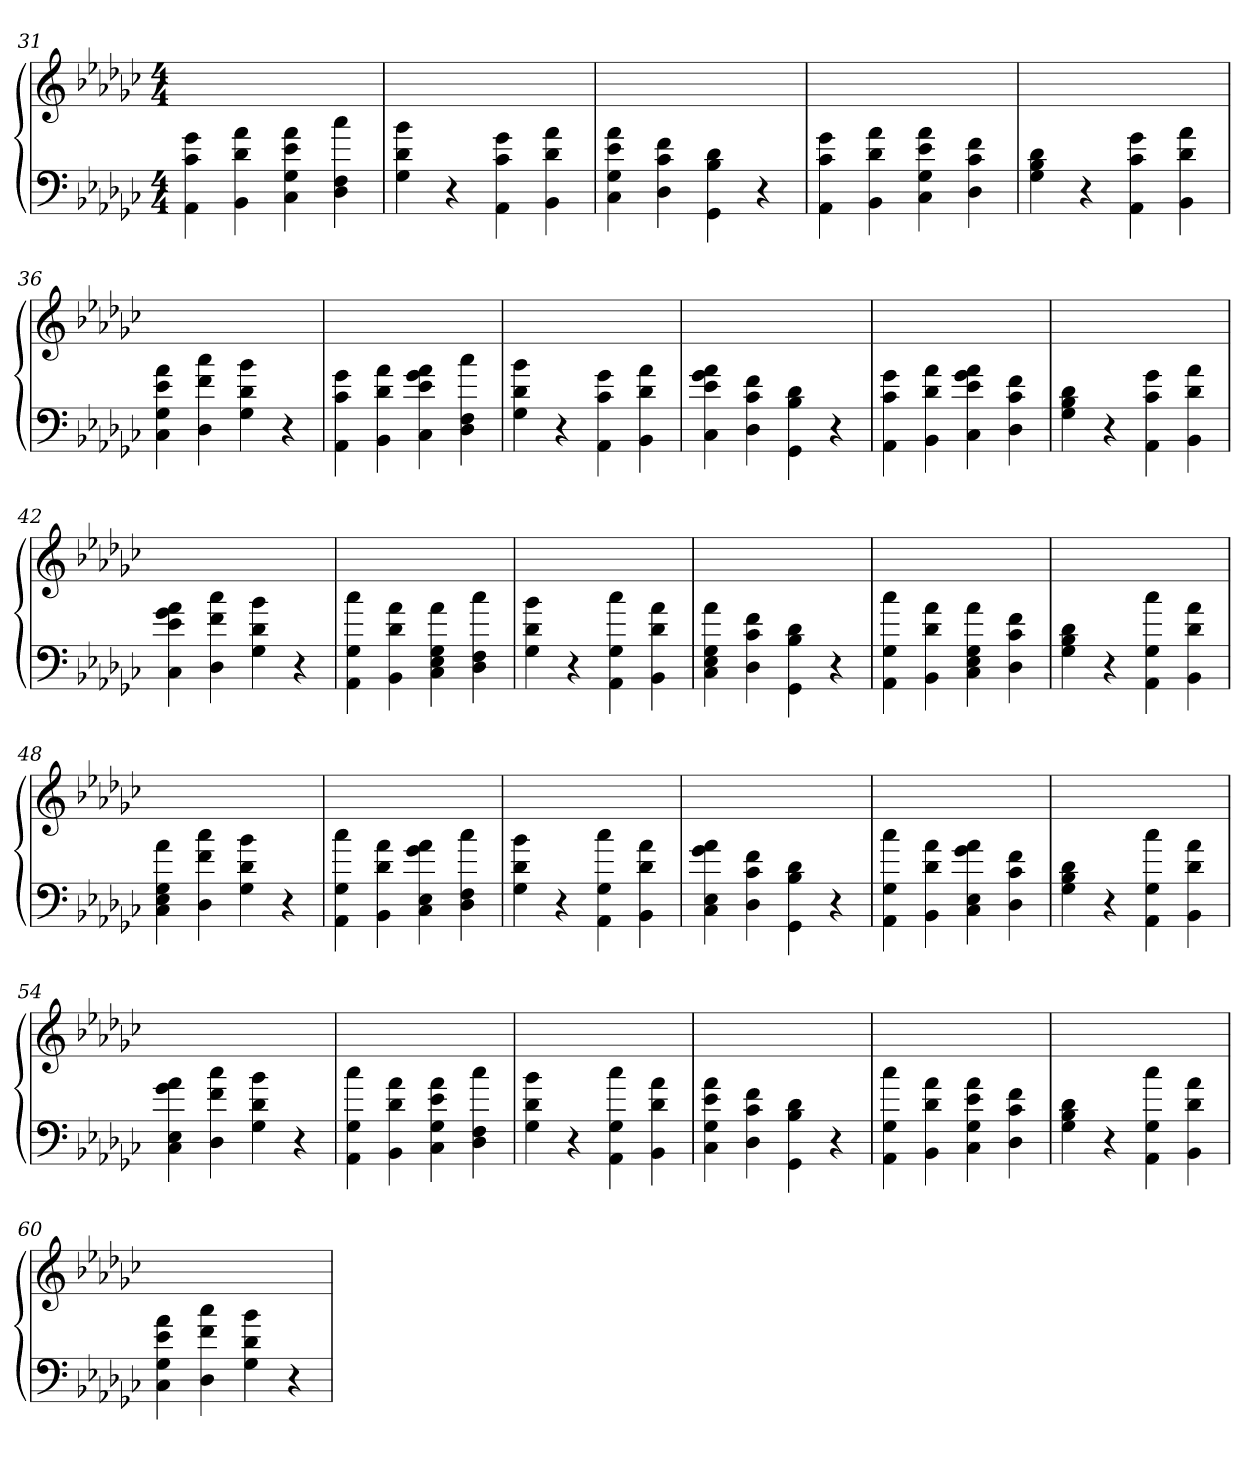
**kern	**kern
*part2	*part1
*staff2	*staff1
*clefF4	*clefG2
*k[b-e-a-d-g-c-]	*k[b-e-a-d-g-c-]
*G-:	*G-:
*M4/4	*M4/4
=31	=31
4AA- 4c- 4g-	1ryy
4BB- 4d- 4a-	.
4C- 4G- 4e- 4a-	.
4D- 4F 4cc-	.
=32	=32
4G- 4d- 4b-	1ryy
4r	.
4AA- 4c- 4g-	.
4BB- 4d- 4a-	.
=33	=33
4C- 4G- 4e- 4a-	1ryy
4D- 4c- 4f	.
4GG- 4B- 4d-	.
4r	.
=34	=34
4AA- 4c- 4g-	1ryy
4BB- 4d- 4a-	.
4C- 4G- 4e- 4a-	.
4D- 4c- 4f	.
=35	=35
4G- 4B- 4d-	1ryy
4r	.
4AA- 4c- 4g-	.
4BB- 4d- 4a-	.
=36	=36
4C- 4G- 4e- 4a-	1ryy
4D- 4f 4cc-	.
4G- 4d- 4b-	.
4r	.
=37	=37
4AA- 4c- 4g-	1ryy
4BB- 4d- 4a-	.
4C- 4e- 4g- 4a-	.
4D- 4F 4cc-	.
=38	=38
4G- 4d- 4b-	1ryy
4r	.
4AA- 4c- 4g-	.
4BB- 4d- 4a-	.
=39	=39
4C- 4e- 4g- 4a-	1ryy
4D- 4c- 4f	.
4GG- 4B- 4d-	.
4r	.
=40	=40
4AA- 4c- 4g-	1ryy
4BB- 4d- 4a-	.
4C- 4e- 4g- 4a-	.
4D- 4c- 4f	.
=41	=41
4G- 4B- 4d-	1ryy
4r	.
4AA- 4c- 4g-	.
4BB- 4d- 4a-	.
=42	=42
4C- 4e- 4g- 4a-	1ryy
4D- 4f 4cc-	.
4G- 4d- 4b-	.
4r	.
=43	=43
4AA- 4G- 4cc-	1ryy
4BB- 4d- 4a-	.
4C- 4E- 4G- 4a-	.
4D- 4F 4cc-	.
=44	=44
4G- 4d- 4b-	1ryy
4r	.
4AA- 4G- 4cc-	.
4BB- 4d- 4a-	.
=45	=45
4C- 4E- 4G- 4a-	1ryy
4D- 4c- 4f	.
4GG- 4B- 4d-	.
4r	.
=46	=46
4AA- 4G- 4cc-	1ryy
4BB- 4d- 4a-	.
4C- 4E- 4G- 4a-	.
4D- 4c- 4f	.
=47	=47
4G- 4B- 4d-	1ryy
4r	.
4AA- 4G- 4cc-	.
4BB- 4d- 4a-	.
=48	=48
4C- 4E- 4G- 4a-	1ryy
4D- 4f 4cc-	.
4G- 4d- 4b-	.
4r	.
=49	=49
4AA- 4G- 4cc-	1ryy
4BB- 4d- 4a-	.
4C- 4E- 4g- 4a-	.
4D- 4F 4cc-	.
=50	=50
4G- 4d- 4b-	1ryy
4r	.
4AA- 4G- 4cc-	.
4BB- 4d- 4a-	.
=51	=51
4C- 4E- 4g- 4a-	1ryy
4D- 4c- 4f	.
4GG- 4B- 4d-	.
4r	.
=52	=52
4AA- 4G- 4cc-	1ryy
4BB- 4d- 4a-	.
4C- 4E- 4g- 4a-	.
4D- 4c- 4f	.
=53	=53
4G- 4B- 4d-	1ryy
4r	.
4AA- 4G- 4cc-	.
4BB- 4d- 4a-	.
=54	=54
4C- 4E- 4g- 4a-	1ryy
4D- 4f 4cc-	.
4G- 4d- 4b-	.
4r	.
=55	=55
4AA- 4G- 4cc-	1ryy
4BB- 4d- 4a-	.
4C- 4G- 4e- 4a-	.
4D- 4F 4cc-	.
=56	=56
4G- 4d- 4b-	1ryy
4r	.
4AA- 4G- 4cc-	.
4BB- 4d- 4a-	.
=57	=57
4C- 4G- 4e- 4a-	1ryy
4D- 4c- 4f	.
4GG- 4B- 4d-	.
4r	.
=58	=58
4AA- 4G- 4cc-	1ryy
4BB- 4d- 4a-	.
4C- 4G- 4e- 4a-	.
4D- 4c- 4f	.
=59	=59
4G- 4B- 4d-	1ryy
4r	.
4AA- 4G- 4cc-	.
4BB- 4d- 4a-	.
=60	=60
4C- 4G- 4e- 4a-	1ryy
4D- 4f 4cc-	.
4G- 4d- 4b-	.
4r	.
=	=
*-	*-
